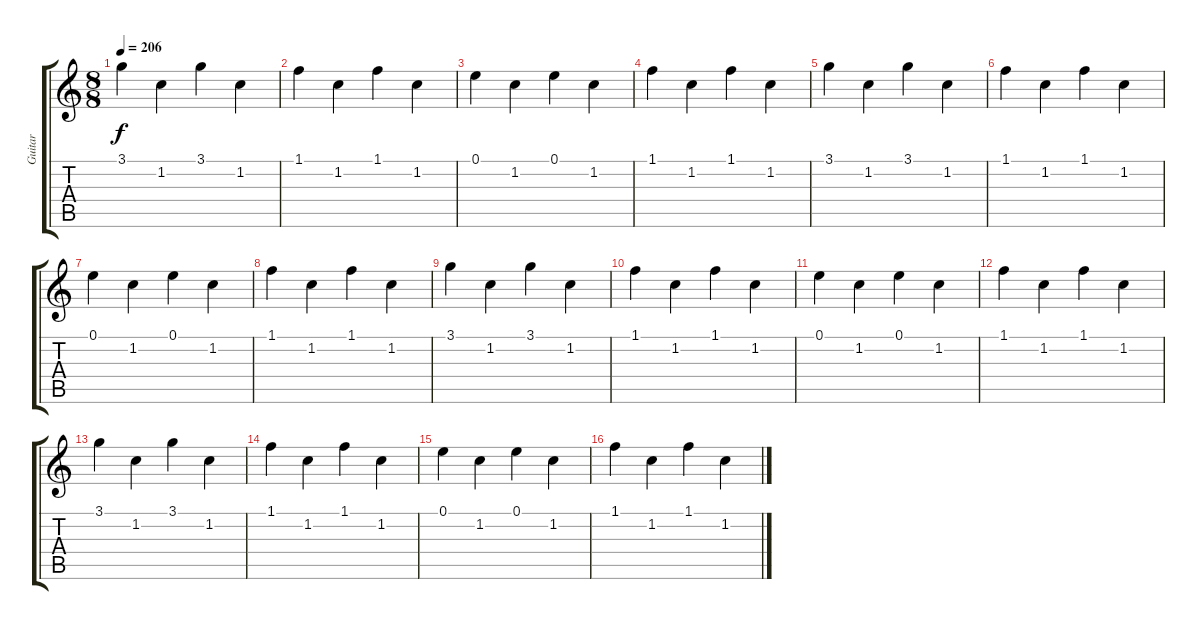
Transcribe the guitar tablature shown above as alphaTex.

\track ("Guitar" "Guitar") {instrument electricguitarclean}
\staff {score tabs}
\tuning (E4 B3 G3 D3 A2 E2) {hide}
\ts (8 8)
\tempo 206
\clef g2
\ks c
3.1.4{dy f instrument electricguitarclean} 1.2.4 3.1.4 1.2.4 |
1.1.4 1.2.4 1.1.4 1.2.4 |
0.1.4 1.2.4 0.1.4 1.2.4 |
1.1.4 1.2.4 1.1.4 1.2.4 |
3.1.4 1.2.4 3.1.4 1.2.4 |
1.1.4 1.2.4 1.1.4 1.2.4 |
0.1.4 1.2.4 0.1.4 1.2.4 |
1.1.4 1.2.4 1.1.4 1.2.4 |
3.1.4 1.2.4 3.1.4 1.2.4 |
1.1.4 1.2.4 1.1.4 1.2.4 |
0.1.4 1.2.4 0.1.4 1.2.4 |
1.1.4 1.2.4 1.1.4 1.2.4 |
3.1.4 1.2.4 3.1.4 1.2.4 |
1.1.4 1.2.4 1.1.4 1.2.4 |
0.1.4 1.2.4 0.1.4 1.2.4 |
1.1.4 1.2.4 1.1.4 1.2.4
